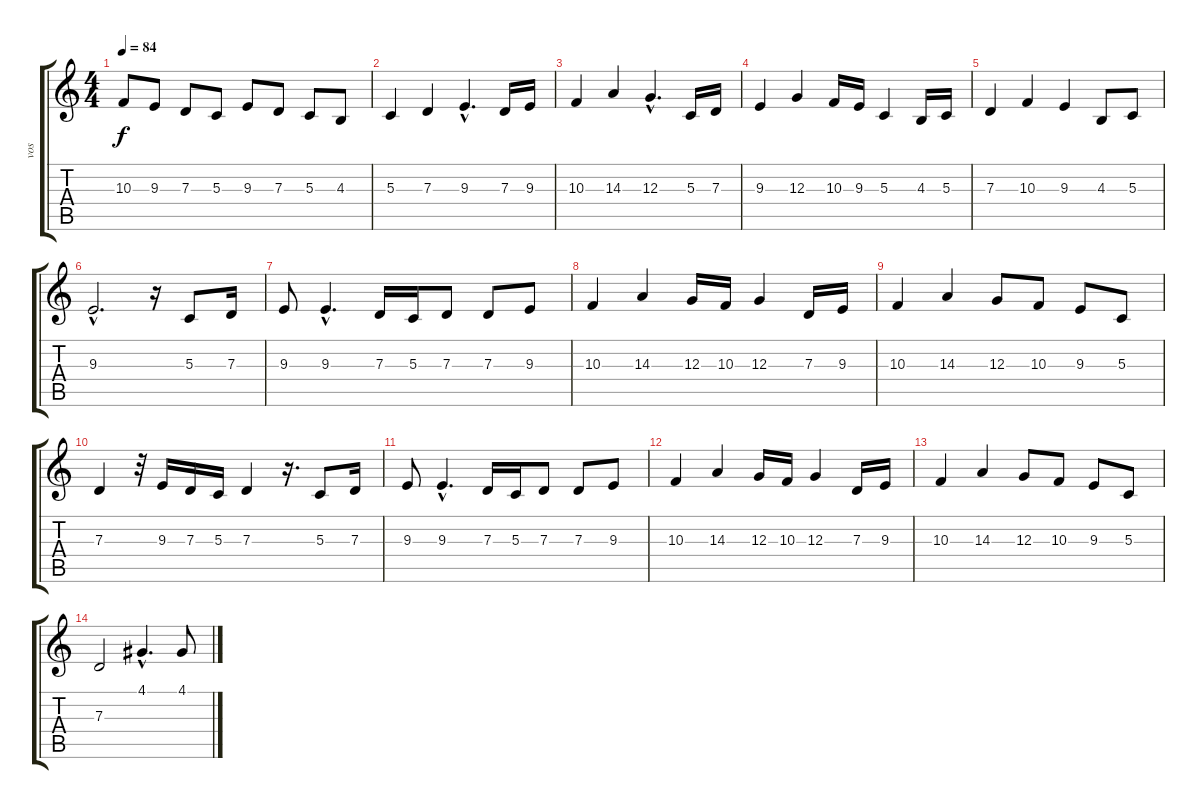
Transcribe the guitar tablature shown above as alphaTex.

\track ("vos" "vos") {instrument harmonica}
\staff {score tabs}
\tuning (E4 B3 G3 D3 A2 E2) {hide}
\ts (4 4)
\tempo 84
\clef g2
\ks c
10.3.8{dy f} 9.3.8 7.3.8 5.3.8 9.3.8 7.3.8 5.3.8 4.3.8 |
5.3.4 7.3.4 9.3{hac}.4{d} 7.3.16 9.3.16 |
10.3.4 14.3.4 12.3{hac}.4{d} 5.3.16 7.3.16 |
9.3.4 12.3.4 10.3.16 9.3.16 5.3.4 4.3.16 5.3.16 |
7.3.4 10.3.4 9.3.4 4.3.8 5.3.8 |
9.3{hac}.2{d} r.16 5.3.8 7.3.16 |
9.3.8 9.3{hac}.4{d} 7.3.16 5.3.16 7.3.8 7.3.8 9.3.8 |
10.3.4 14.3.4 12.3.16 10.3.16 12.3.4 7.3.16 9.3.16 |
10.3.4 14.3.4 12.3.8 10.3.8 9.3.8 5.3.8 |
7.3.4 r.32 9.3.16 7.3.16 5.3.16 7.3.4 r.16{d} 5.3.8 7.3.16 |
9.3.8 9.3{hac}.4{d} 7.3.16 5.3.16 7.3.8 7.3.8 9.3.8 |
10.3.4 14.3.4 12.3.16 10.3.16 12.3.4 7.3.16 9.3.16 |
10.3.4 14.3.4 12.3.8 10.3.8 9.3.8 5.3.8 |
7.3.2 4.1{hac}.4{d} 4.1.8
